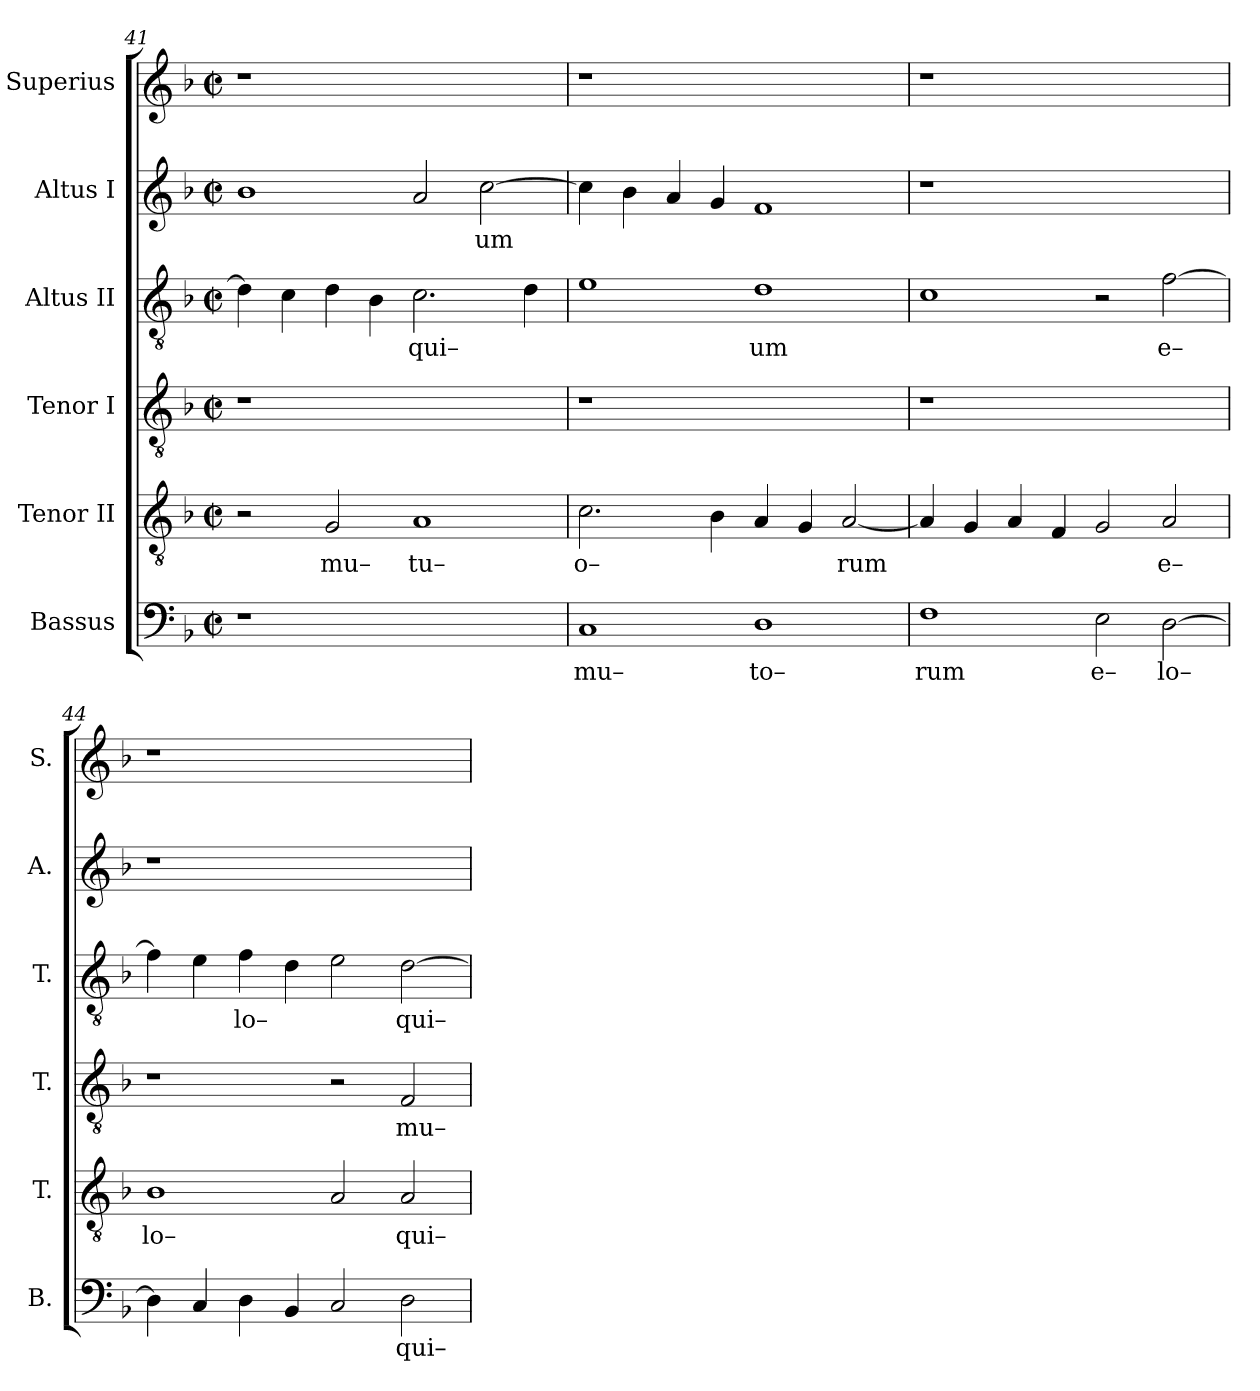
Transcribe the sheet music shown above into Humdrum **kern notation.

**kern	**text	**kern	**text	**kern	**text	**kern	**text	**kern	**text	**kern
*part6	*part6	*part5	*part5	*part4	*part4	*part3	*part3	*part2	*part2	*part1
*staff6	*staff6	*staff5	*staff5	*staff4	*staff4	*staff3	*staff3	*staff2	*staff2	*staff1
*I"Bassus	*	*I"Tenor II	*	*I"Tenor I	*	*I"Altus II	*	*I"Altus I	*	*I"Superius
*I'B.	*	*I'T.	*	*I'T.	*	*I'T.	*	*I'A.	*	*I'S.
*clefF4	*	*clefGv2	*	*clefGv2	*	*clefGv2	*	*clefG2	*	*clefG2
*	*	*ITrd7c12	*	*ITrd7c12	*	*ITrd7c12	*	*	*	*
*k[b-]	*	*k[b-]	*	*k[b-]	*	*k[b-]	*	*k[b-]	*	*k[b-]
*F:	*	*F:	*	*F:	*	*F:	*	*F:	*	*F:
*M2/2	*	*M2/2	*	*M2/2	*	*M2/2	*	*M2/2	*	*M2/2
*met(c|)	*	*met(c|)	*	*met(c|)	*	*met(c|)	*	*met(c|)	*	*met(c|)
=41	=41	=41	=41	=41	=41	=41	=41	=41	=41	=41
!LO:N:vis=1	!	!	!	!LO:N:vis=1	!	!	!	!	!	!LO:N:vis=1
1r	.	2r	.	1r	.	4Di\]	.	1b-i	.	1r
.	.	.	.	.	.	4Ci\	.	.	.	.
!	!	!	!LO:LY:b:color=#000000	!	!	!	!	!	!	!
.	.	2GGi/	mu–	.	.	4Di\	.	.	.	.
.	.	.	.	.	.	4BB-i\	.	.	.	.
!	!	!	!LO:LY:b:color=#000000	!	!	!	!	!	!	!
!	!	!	!	!	!	!	!LO:LY:b:color=#000000	!	!	!
1ryy	.	1AAi	tu–	1ryy	.	2.Ci\	qui–	2ai/	.	1ryy
!	!	!	!	!	!	!	!	!	!LO:LY:b:color=#000000	!
.	.	.	.	.	.	.	.	[>2cci\	um	.
.	.	.	.	.	.	4Di\	.	.	.	.
!!LO:LB:g=z
=42	=42	=42	=42	=42	=42	=42	=42	=42	=42	=42
!	!LO:LY:b:color=#000000	!	!	!	!	!	!	!	!	!
!	!	!	!LO:LY:b:color=#000000	!LO:N:vis=1	!	!	!	!	!	!LO:N:vis=1
1Ci	mu–	2.Ci\	o–	1r	.	1Ei	.	4cci\]	.	1r
.	.	.	.	.	.	.	.	4b-i\	.	.
.	.	.	.	.	.	.	.	4ai/	.	.
.	.	4BB-i\	.	.	.	.	.	4gi/	.	.
!	!LO:LY:b:color=#000000	!	!	!	!	!	!	!	!	!
!	!	!	!	!	!	!	!LO:LY:b:color=#000000	!	!	!
1Di	to–	4AAi/	.	1ryy	.	1Di	um	1fi	.	1ryy
.	.	4GGi/	.	.	.	.	.	.	.	.
!	!	!	!LO:LY:b:color=#000000	!	!	!	!	!	!	!
.	.	[<2AAi/	rum	.	.	.	.	.	.	.
=43	=43	=43	=43	=43	=43	=43	=43	=43	=43	=43
!	!LO:LY:b:color=#000000	!	!	!LO:N:vis=1	!	!	!	!LO:N:vis=1	!	!LO:N:vis=1
1Fi	rum	4AAi/]	.	1r	.	1Ci	.	1r	.	1r
.	.	4GGi/	.	.	.	.	.	.	.	.
.	.	4AAi/	.	.	.	.	.	.	.	.
.	.	4FFi/	.	.	.	.	.	.	.	.
!	!LO:LY:b:color=#000000	!	!	!	!	!	!	!	!	!
2Ei\	e–	2GGi/	.	1ryy	.	2r	.	1ryy	.	1ryy
!	!LO:LY:b:color=#000000	!	!	!	!	!	!	!	!	!
!	!	!	!LO:LY:b:color=#000000	!	!	!	!	!	!	!
!	!	!	!	!	!	!	!LO:LY:b:color=#000000	!	!	!
[>2Di\	lo–	2AAi/	e–	.	.	[>2Fi\	e–	.	.	.
=44	=44	=44	=44	=44	=44	=44	=44	=44	=44	=44
!	!	!	!LO:LY:b:color=#000000	!	!	!	!	!LO:N:vis=1	!	!LO:N:vis=1
4Di\]	.	1BB-i	lo–	1r	.	4Fi\]	.	1r	.	1r
4Ci/	.	.	.	.	.	4Ei\	.	.	.	.
!	!	!	!	!	!	!	!LO:LY:b:color=#000000	!	!	!
4Di\	.	.	.	.	.	4Fi\	lo–	.	.	.
4BB-i/	.	.	.	.	.	4Di\	.	.	.	.
2Ci/	.	2AAi/	.	2r	.	2Ei\	.	1ryy	.	1ryy
!	!LO:LY:b:color=#000000	!	!	!	!	!	!	!	!	!
!	!	!	!LO:LY:b:color=#000000	!	!	!	!	!	!	!
!	!	!	!	!	!LO:LY:b:color=#000000	!	!	!	!	!
!	!	!	!	!	!	!	!LO:LY:b:color=#000000	!	!	!
2Di\	qui–	2AAi/	qui–	2FFi/	mu–	[>2Di\	qui–	.	.	.
=	=	=	=	=	=	=	=	=	=	=
*-	*-	*-	*-	*-	*-	*-	*-	*-	*-	*-
